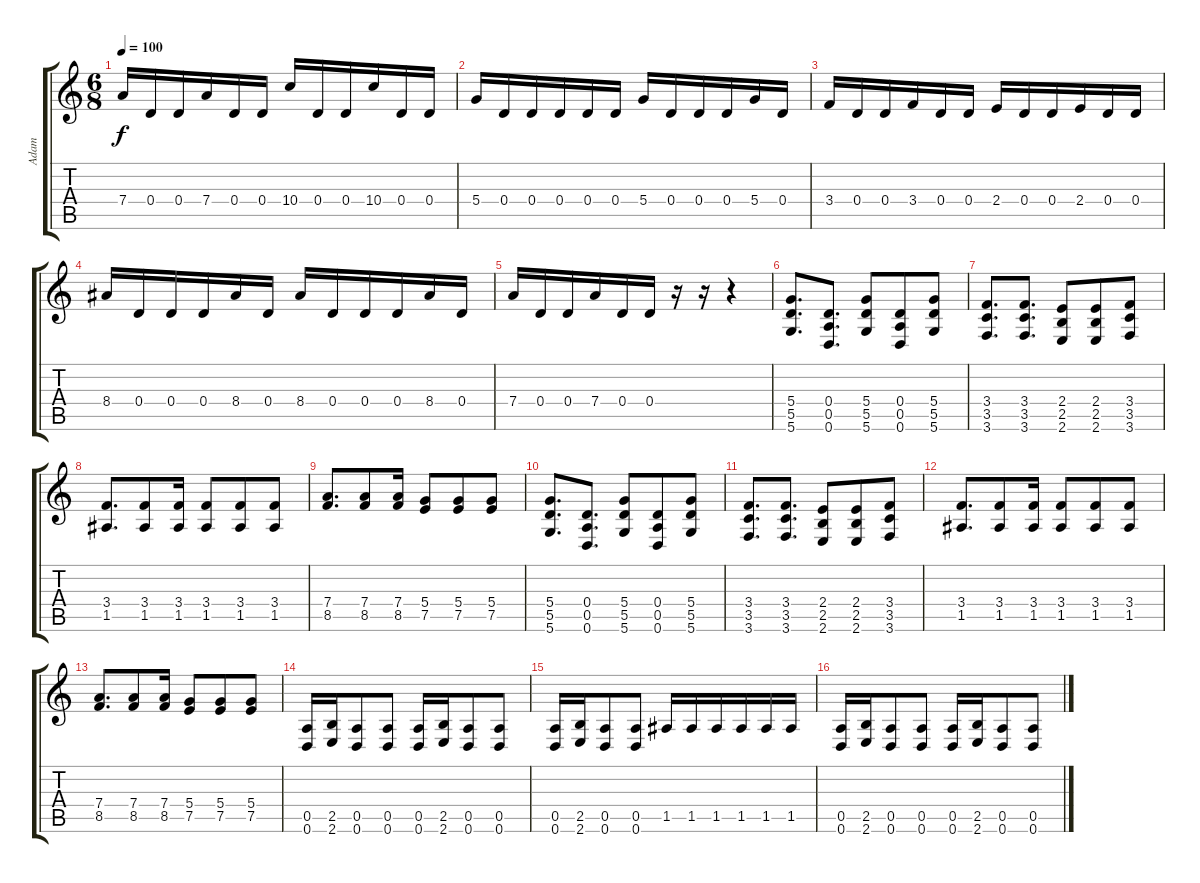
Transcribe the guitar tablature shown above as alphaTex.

\track ("Adam" "Adam") {instrument electricguitarjazz}
\staff {score tabs}
\tuning (E4 B3 G3 D3 A2 D2) {hide}
\ts (6 8)
\tempo 100
\clef g2
\ks c
7.4.16{dy f} 0.4.16 0.4.16 7.4.16 0.4.16 0.4.16 10.4.16 0.4.16 0.4.16 10.4.16 0.4.16 0.4.16 |
5.4.16 0.4.16 0.4.16 0.4.16 0.4.16 0.4.16 5.4.16 0.4.16 0.4.16 0.4.16 5.4.16 0.4.16 |
3.4.16 0.4.16 0.4.16 3.4.16 0.4.16 0.4.16 2.4.16 0.4.16 0.4.16 2.4.16 0.4.16 0.4.16 |
8.4.16 0.4.16 0.4.16 0.4.16 8.4.16 0.4.16 8.4.16 0.4.16 0.4.16 0.4.16 8.4.16 0.4.16 |
7.4.16 0.4.16 0.4.16 7.4.16 0.4.16 0.4.16 r.16 r.16{volume 14} r.4 |
(5.4 5.5 5.6).8{d} (0.4 0.5 0.6).8{d} (5.4 5.5 5.6).8 (0.4 0.5 0.6).8 (5.4 5.5 5.6).8 |
(3.4 3.5 3.6).8{d} (3.4 3.5 3.6).8{d} (2.4 2.5 2.6).8 (2.4 2.5 2.6).8 (3.4 3.5 3.6).8 |
(3.4 1.5).8{d} (3.4 1.5).8 (3.4 1.5).16 (3.4 1.5).8 (3.4 1.5).8 (3.4 1.5).8 |
(7.4 8.5).8{d} (7.4 8.5).8 (7.4 8.5).16 (5.4 7.5).8 (5.4 7.5).8 (5.4 7.5).8 |
(5.4 5.5 5.6).8{d} (0.4 0.5 0.6).8{d} (5.4 5.5 5.6).8 (0.4 0.5 0.6).8 (5.4 5.5 5.6).8 |
(3.4 3.5 3.6).8{d} (3.4 3.5 3.6).8{d} (2.4 2.5 2.6).8 (2.4 2.5 2.6).8 (3.4 3.5 3.6).8 |
(3.4 1.5).8{d} (3.4 1.5).8 (3.4 1.5).16 (3.4 1.5).8 (3.4 1.5).8 (3.4 1.5).8 |
(7.4 8.5).8{d} (7.4 8.5).8 (7.4 8.5).16 (5.4 7.5).8 (5.4 7.5).8 (5.4 7.5).8 |
(0.5 0.6).16 (2.5 2.6).16 (0.5 0.6).8 (0.5 0.6).8 (0.5 0.6).16 (2.5 2.6).16 (0.5 0.6).8 (0.5 0.6).8 |
(0.5 0.6).16 (2.5 2.6).16 (0.5 0.6).8 (0.5 0.6).8 1.5.16 1.5.16 1.5.16 1.5.16 1.5.16 1.5.16 |
(0.5 0.6).16 (2.5 2.6).16 (0.5 0.6).8 (0.5 0.6).8 (0.5 0.6).16 (2.5 2.6).16 (0.5 0.6).8 (0.5 0.6).8
